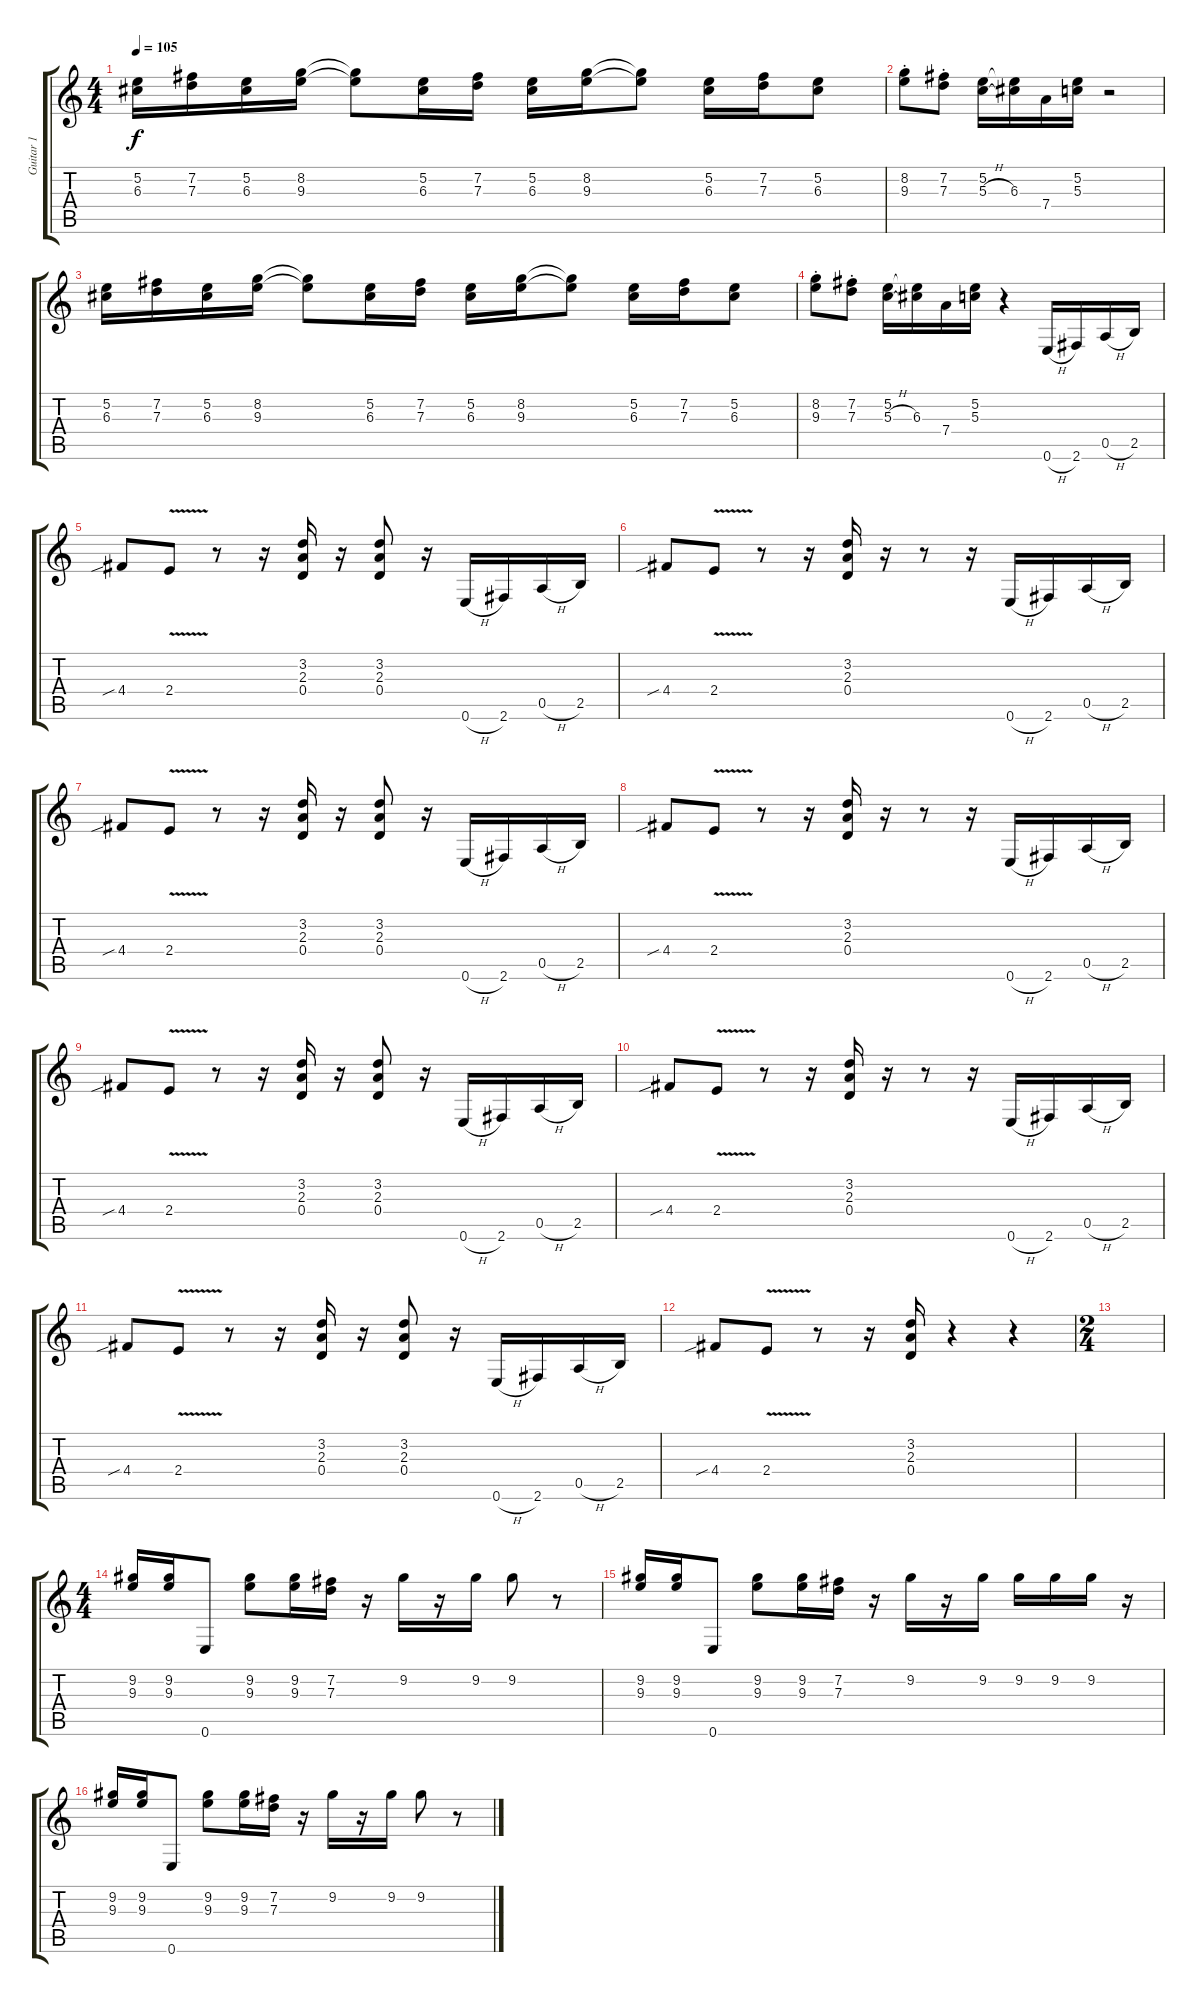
\track ("Guitar 1" "Guitar 1") {instrument overdrivenguitar}
\staff {score tabs}
\tuning (E4 B3 G3 D3 A2 E2) {hide}
\ts (4 4)
\tempo 105
\clef g2
\ks c
(5.2 6.3).16{dy f} (7.2 7.3).16 (5.2 6.3).16 (8.2 9.3).16 (8.2{t} 9.3{t}).8 (5.2 6.3).16 (7.2 7.3).16 (5.2 6.3).16 (8.2 9.3).16 (8.2{t} 9.3{t}).8 (5.2 6.3).16 (7.2 7.3).16 (5.2 6.3).8 |
(8.2{st} 9.3{st}).8 (7.2{st} 7.3{st}).8 (5.2 5.3{h}).16 (5.2{t} 6.3).16 7.4.16 (5.2 5.3).16 r.2 |
(5.2 6.3).16 (7.2 7.3).16 (5.2 6.3).16 (8.2 9.3).16 (8.2{t} 9.3{t}).8 (5.2 6.3).16 (7.2 7.3).16 (5.2 6.3).16 (8.2 9.3).16 (8.2{t} 9.3{t}).8 (5.2 6.3).16 (7.2 7.3).16 (5.2 6.3).8 |
(8.2{st} 9.3{st}).8 (7.2{st} 7.3{st}).8 (5.2 5.3{h}).16 (5.2{t} 6.3).16 7.4.16 (5.2 5.3).16 r.4 0.6{h}.16 2.6.16 0.5{h}.16 2.5.16 |
4.4{sib}.8 2.4{v}.8 r.8 r.16 (3.2 2.3 0.4).16 r.16 (3.2 2.3 0.4).8 r.16 0.6{h}.16 2.6.16 0.5{h}.16 2.5.16 |
4.4{sib}.8 2.4{v}.8 r.8 r.16 (3.2 2.3 0.4).16 r.16 r.8 r.16 0.6{h}.16 2.6.16 0.5{h}.16 2.5.16 |
4.4{sib}.8 2.4{v}.8 r.8 r.16 (3.2 2.3 0.4).16 r.16 (3.2 2.3 0.4).8 r.16 0.6{h}.16 2.6.16 0.5{h}.16 2.5.16 |
4.4{sib}.8 2.4{v}.8 r.8 r.16 (3.2 2.3 0.4).16 r.16 r.8 r.16 0.6{h}.16 2.6.16 0.5{h}.16 2.5.16 |
4.4{sib}.8 2.4{v}.8 r.8 r.16 (3.2 2.3 0.4).16 r.16 (3.2 2.3 0.4).8 r.16 0.6{h}.16 2.6.16 0.5{h}.16 2.5.16 |
4.4{sib}.8 2.4{v}.8 r.8 r.16 (3.2 2.3 0.4).16 r.16 r.8 r.16 0.6{h}.16 2.6.16 0.5{h}.16 2.5.16 |
4.4{sib}.8 2.4{v}.8 r.8 r.16 (3.2 2.3 0.4).16 r.16 (3.2 2.3 0.4).8 r.16 0.6{h}.16 2.6.16 0.5{h}.16 2.5.16 |
4.4{sib}.8 2.4{v}.8 r.8 r.16 (3.2 2.3 0.4).16 r.4 r.4 |
\ts (2 4)
|
\ts (4 4)
(9.2 9.3).16 (9.2 9.3).16 0.6.8 (9.2 9.3).8 (9.2 9.3).16 (7.2 7.3).16 r.16 9.2.16 r.16 9.2.16 9.2.8 r.8 |
(9.2 9.3).16 (9.2 9.3).16 0.6.8 (9.2 9.3).8 (9.2 9.3).16 (7.2 7.3).16 r.16 9.2.16 r.16 9.2.16 9.2.16 9.2.16 9.2.16 r.16 |
(9.2 9.3).16 (9.2 9.3).16 0.6.8 (9.2 9.3).8 (9.2 9.3).16 (7.2 7.3).16 r.16 9.2.16 r.16 9.2.16 9.2.8 r.8
